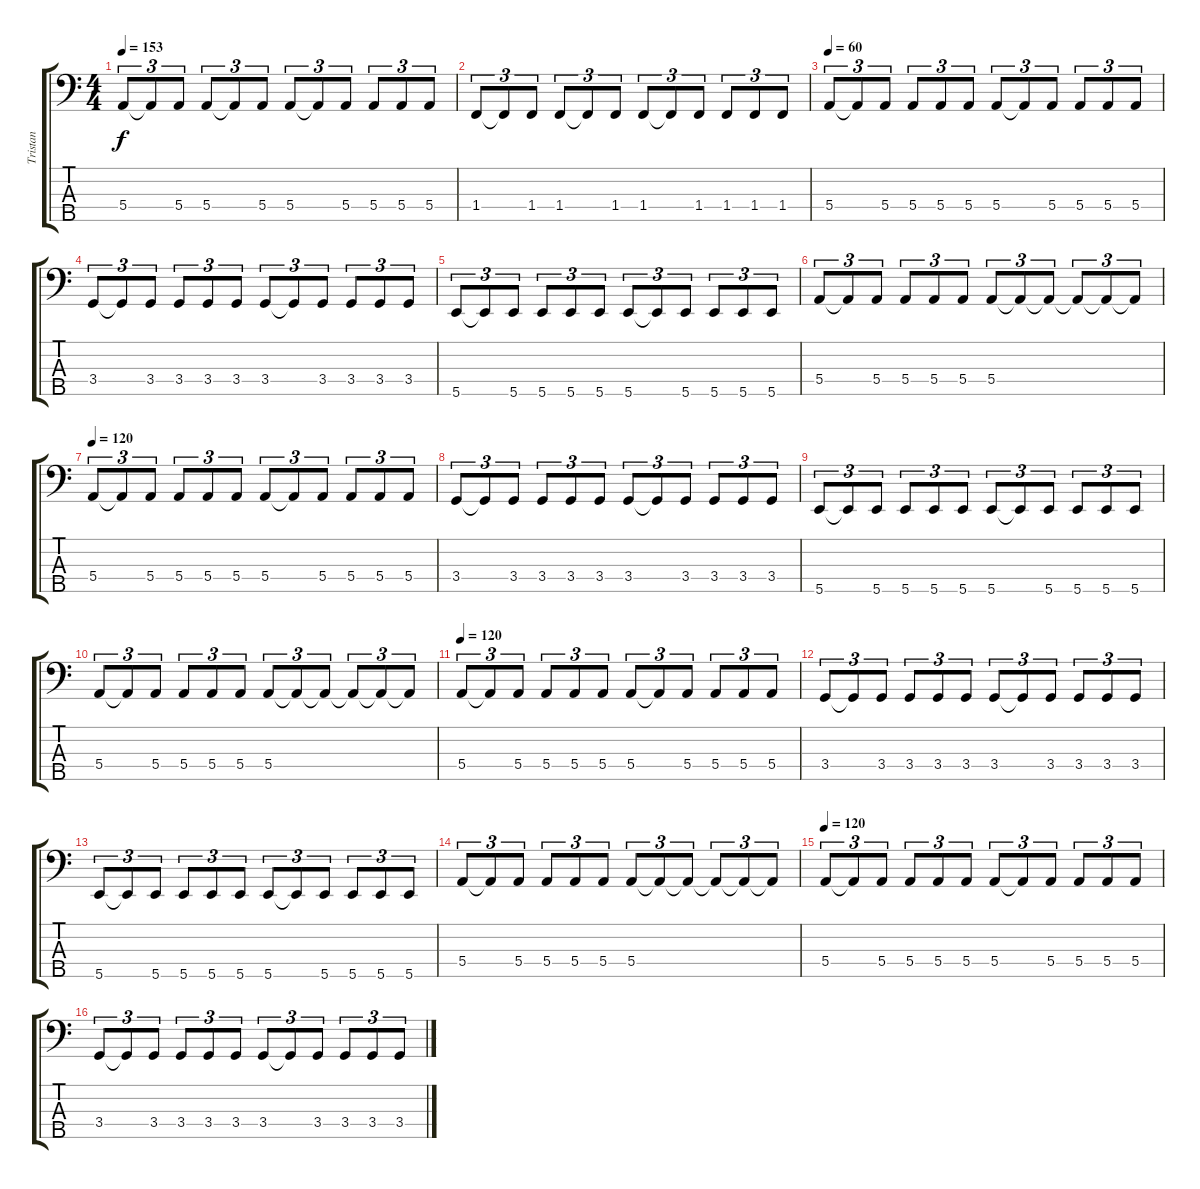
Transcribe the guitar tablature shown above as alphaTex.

\track ("Tristan" "Tristan") {instrument electricbassfinger}
\staff {score tabs}
\tuning (G2 D2 A1 E1 B0) {hide}
\ts (4 4)
\tempo 153
\clef f4
\ks c
5.4.8{tu (3 2) dy f} 5.4{t}.8{tu (3 2)} 5.4.8{tu (3 2)} 5.4.8{tu (3 2)} 5.4{t}.8{tu (3 2)} 5.4.8{tu (3 2)} 5.4.8{tu (3 2)} 5.4{t}.8{tu (3 2)} 5.4.8{tu (3 2)} 5.4.8{tu (3 2)} 5.4.8{tu (3 2)} 5.4.8{tu (3 2)} |
1.4.8{tu (3 2)} 1.4{t}.8{tu (3 2)} 1.4.8{tu (3 2)} 1.4.8{tu (3 2)} 1.4{t}.8{tu (3 2)} 1.4.8{tu (3 2)} 1.4.8{tu (3 2)} 1.4{t}.8{tu (3 2)} 1.4.8{tu (3 2)} 1.4.8{tu (3 2)} 1.4.8{tu (3 2)} 1.4.8{tu (3 2)} |
\tempo 120
\tempo 60
5.4.8{tu (3 2)} 5.4{t}.8{tu (3 2)} 5.4.8{tu (3 2)} 5.4.8{tu (3 2)} 5.4.8{tu (3 2)} 5.4.8{tu (3 2)} 5.4.8{tu (3 2)} 5.4{t}.8{tu (3 2)} 5.4.8{tu (3 2)} 5.4.8{tu (3 2)} 5.4.8{tu (3 2)} 5.4.8{tu (3 2)} |
3.4.8{tu (3 2)} 3.4{t}.8{tu (3 2)} 3.4.8{tu (3 2)} 3.4.8{tu (3 2)} 3.4.8{tu (3 2)} 3.4.8{tu (3 2)} 3.4.8{tu (3 2)} 3.4{t}.8{tu (3 2)} 3.4.8{tu (3 2)} 3.4.8{tu (3 2)} 3.4.8{tu (3 2)} 3.4.8{tu (3 2)} |
5.5.8{tu (3 2)} 5.5{t}.8{tu (3 2)} 5.5.8{tu (3 2)} 5.5.8{tu (3 2)} 5.5.8{tu (3 2)} 5.5.8{tu (3 2)} 5.5.8{tu (3 2)} 5.5{t}.8{tu (3 2)} 5.5.8{tu (3 2)} 5.5.8{tu (3 2)} 5.5.8{tu (3 2)} 5.5.8{tu (3 2)} |
5.4.8{tu (3 2)} 5.4{t}.8{tu (3 2)} 5.4.8{tu (3 2)} 5.4.8{tu (3 2)} 5.4.8{tu (3 2)} 5.4.8{tu (3 2)} 5.4.8{tu (3 2)} 5.4{t}.8{tu (3 2)} 5.4{t}.8{tu (3 2)} 5.4{t}.8{tu (3 2)} 5.4{t}.8{tu (3 2)} 5.4{t}.8{tu (3 2)} |
\tempo 120
5.4.8{tu (3 2)} 5.4{t}.8{tu (3 2)} 5.4.8{tu (3 2)} 5.4.8{tu (3 2)} 5.4.8{tu (3 2)} 5.4.8{tu (3 2)} 5.4.8{tu (3 2)} 5.4{t}.8{tu (3 2)} 5.4.8{tu (3 2)} 5.4.8{tu (3 2)} 5.4.8{tu (3 2)} 5.4.8{tu (3 2)} |
3.4.8{tu (3 2)} 3.4{t}.8{tu (3 2)} 3.4.8{tu (3 2)} 3.4.8{tu (3 2)} 3.4.8{tu (3 2)} 3.4.8{tu (3 2)} 3.4.8{tu (3 2)} 3.4{t}.8{tu (3 2)} 3.4.8{tu (3 2)} 3.4.8{tu (3 2)} 3.4.8{tu (3 2)} 3.4.8{tu (3 2)} |
5.5.8{tu (3 2)} 5.5{t}.8{tu (3 2)} 5.5.8{tu (3 2)} 5.5.8{tu (3 2)} 5.5.8{tu (3 2)} 5.5.8{tu (3 2)} 5.5.8{tu (3 2)} 5.5{t}.8{tu (3 2)} 5.5.8{tu (3 2)} 5.5.8{tu (3 2)} 5.5.8{tu (3 2)} 5.5.8{tu (3 2)} |
5.4.8{tu (3 2)} 5.4{t}.8{tu (3 2)} 5.4.8{tu (3 2)} 5.4.8{tu (3 2)} 5.4.8{tu (3 2)} 5.4.8{tu (3 2)} 5.4.8{tu (3 2)} 5.4{t}.8{tu (3 2)} 5.4{t}.8{tu (3 2)} 5.4{t}.8{tu (3 2)} 5.4{t}.8{tu (3 2)} 5.4{t}.8{tu (3 2)} |
\tempo 120
5.4.8{tu (3 2)} 5.4{t}.8{tu (3 2)} 5.4.8{tu (3 2)} 5.4.8{tu (3 2)} 5.4.8{tu (3 2)} 5.4.8{tu (3 2)} 5.4.8{tu (3 2)} 5.4{t}.8{tu (3 2)} 5.4.8{tu (3 2)} 5.4.8{tu (3 2)} 5.4.8{tu (3 2)} 5.4.8{tu (3 2)} |
3.4.8{tu (3 2)} 3.4{t}.8{tu (3 2)} 3.4.8{tu (3 2)} 3.4.8{tu (3 2)} 3.4.8{tu (3 2)} 3.4.8{tu (3 2)} 3.4.8{tu (3 2)} 3.4{t}.8{tu (3 2)} 3.4.8{tu (3 2)} 3.4.8{tu (3 2)} 3.4.8{tu (3 2)} 3.4.8{tu (3 2)} |
5.5.8{tu (3 2)} 5.5{t}.8{tu (3 2)} 5.5.8{tu (3 2)} 5.5.8{tu (3 2)} 5.5.8{tu (3 2)} 5.5.8{tu (3 2)} 5.5.8{tu (3 2)} 5.5{t}.8{tu (3 2)} 5.5.8{tu (3 2)} 5.5.8{tu (3 2)} 5.5.8{tu (3 2)} 5.5.8{tu (3 2)} |
5.4.8{tu (3 2)} 5.4{t}.8{tu (3 2)} 5.4.8{tu (3 2)} 5.4.8{tu (3 2)} 5.4.8{tu (3 2)} 5.4.8{tu (3 2)} 5.4.8{tu (3 2)} 5.4{t}.8{tu (3 2)} 5.4{t}.8{tu (3 2)} 5.4{t}.8{tu (3 2)} 5.4{t}.8{tu (3 2)} 5.4{t}.8{tu (3 2)} |
\tempo 120
5.4.8{tu (3 2)} 5.4{t}.8{tu (3 2)} 5.4.8{tu (3 2)} 5.4.8{tu (3 2)} 5.4.8{tu (3 2)} 5.4.8{tu (3 2)} 5.4.8{tu (3 2)} 5.4{t}.8{tu (3 2)} 5.4.8{tu (3 2)} 5.4.8{tu (3 2)} 5.4.8{tu (3 2)} 5.4.8{tu (3 2)} |
3.4.8{tu (3 2)} 3.4{t}.8{tu (3 2)} 3.4.8{tu (3 2)} 3.4.8{tu (3 2)} 3.4.8{tu (3 2)} 3.4.8{tu (3 2)} 3.4.8{tu (3 2)} 3.4{t}.8{tu (3 2)} 3.4.8{tu (3 2)} 3.4.8{tu (3 2)} 3.4.8{tu (3 2)} 3.4.8{tu (3 2)}
